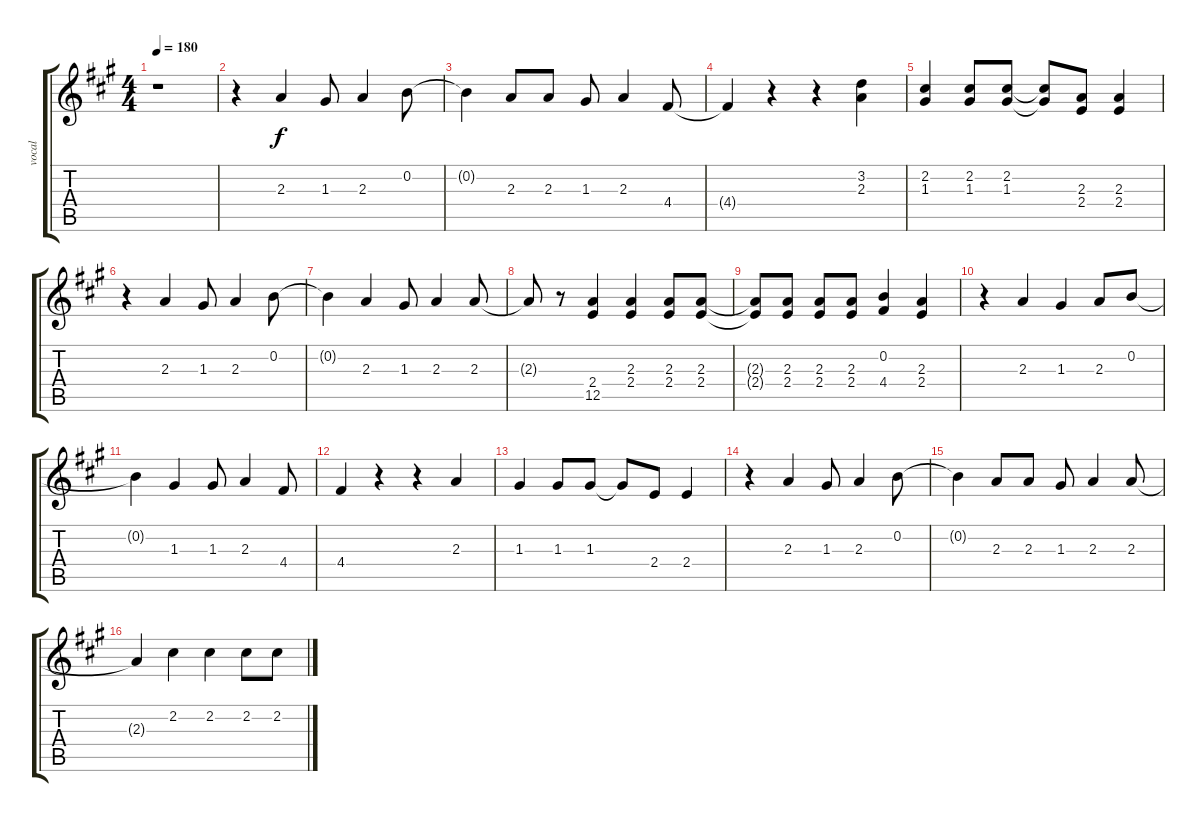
\track ("vocal" "vocal") {instrument banjo}
\staff {score tabs}
\tuning (E4 B3 G3 D3 A2 E2) {hide}
\displaytranspose 12
\ts (4 4)
\tempo 180
\clef g2
\ks a
r.1{dy f instrument banjo} |
r.4 2.3.4 1.3.8 2.3.4 0.2.8 |
0.2{t}.4 2.3.8 2.3.8 1.3.8 2.3.4 4.4.8 |
4.4{t}.4 r.4 r.4 (3.2 2.3).4 |
(2.2 1.3).4 (2.2 1.3).8 (2.2 1.3).8 (2.2{t} 1.3{t}).8 (2.3 2.4).8 (2.3 2.4).4 |
r.4 2.3.4 1.3.8 2.3.4 0.2.8 |
0.2{t}.4 2.3.4 1.3.8 2.3.4 2.3.8 |
2.3{t}.8 r.8 (2.4 12.5).4 (2.3 2.4).4 (2.3 2.4).8 (2.3 2.4).8 |
(2.3{t} 2.4{t}).8 (2.3 2.4).8 (2.3 2.4).8 (2.3 2.4).8 (0.2 4.4).4 (2.3 2.4).4 |
r.4 2.3.4 1.3.4 2.3.8 0.2.8 |
0.2{t}.4 1.3.4 1.3.8 2.3.4 4.4.8 |
4.4.4 r.4 r.4 2.3.4 |
1.3.4 1.3.8 1.3.8 1.3{t}.8 2.4.8 2.4.4 |
r.4 2.3.4 1.3.8 2.3.4 0.2.8 |
0.2{t}.4 2.3.8 2.3.8 1.3.8 2.3.4 2.3.8 |
2.3{t}.4 2.2.4 2.2.4 2.2.8 2.2.8
